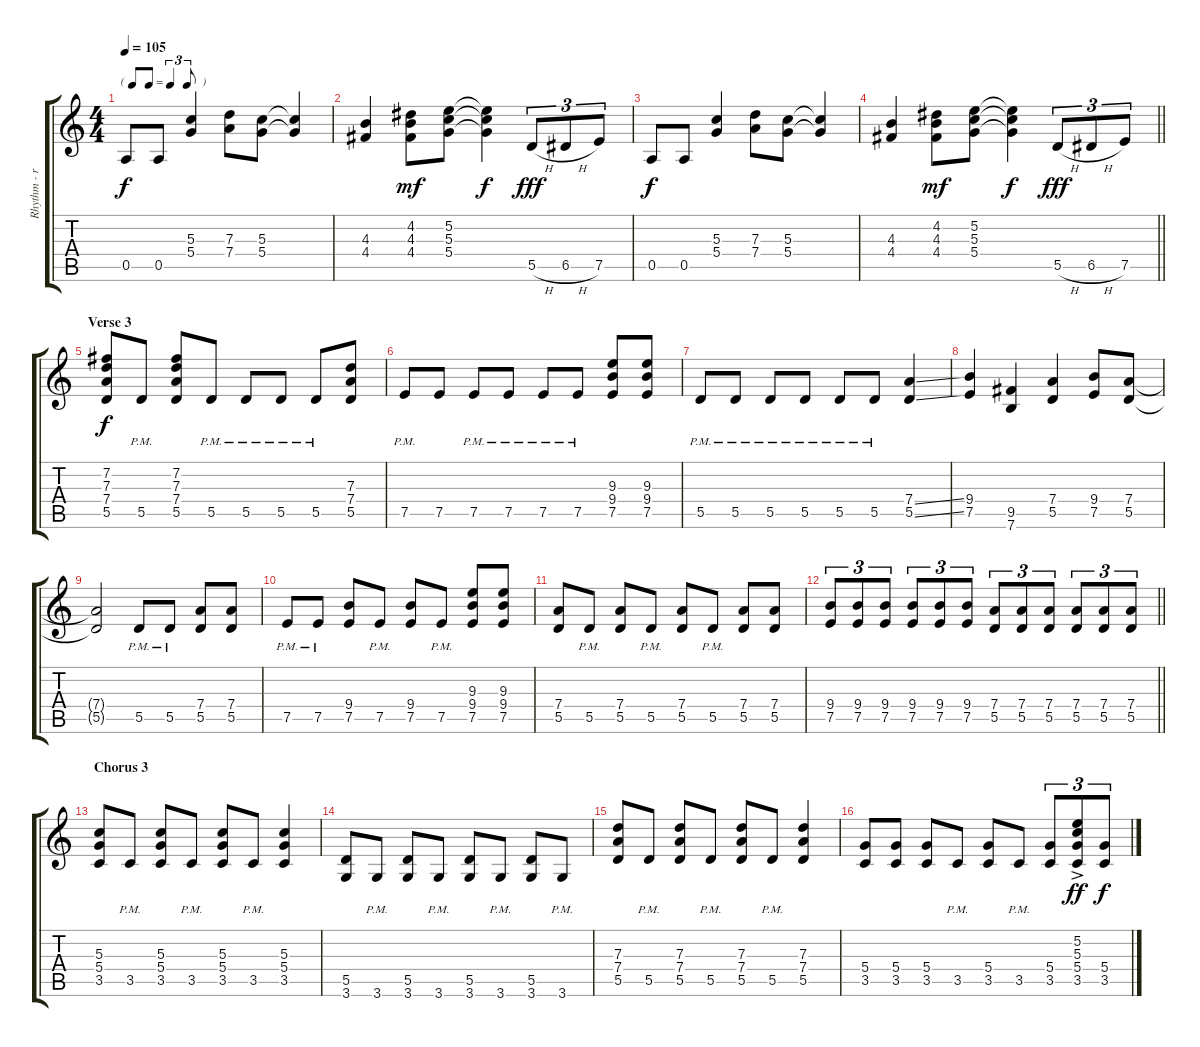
\track ("Rhythm - right" "Rhythm - r") {instrument electricguitarclean}
\staff {score tabs}
\tuning (E4 B3 G3 D3 A2 E2) {hide}
\ts (4 4)
\tf triplet8th
\tempo 105
\clef g2
\ks c
0.5.8{dy f} 0.5.8 (5.3 5.4).4 (7.3 7.4).8 (5.3 5.4).8 (5.3{t} 5.4{t}).4 |
(4.3 4.4).4 (4.2 4.3 4.4).8{dy mf} (5.2 5.3 5.4).8 (5.2{t} 5.3{t} 5.4{t}).4{dy f} 5.5{h}.8{tu (3 2) dy fff} 6.5{h}.8{tu (3 2)} 7.5.8{tu (3 2)} |
0.5.8{dy f} 0.5.8 (5.3 5.4).4 (7.3 7.4).8 (5.3 5.4).8 (5.3{t} 5.4{t}).4 |
\barLineRight lightlight
(4.3 4.4).4 (4.2 4.3 4.4).8{dy mf} (5.2 5.3 5.4).8 (5.2{t} 5.3{t} 5.4{t}).4{dy f} 5.5{h}.8{tu (3 2) dy fff} 6.5{h}.8{tu (3 2)} 7.5.8{tu (3 2)} |
\section ("" "Verse 3")
(7.2 7.3 7.4 5.5).8{dy f} 5.5{pm}.8 (7.2 7.3 7.4 5.5).8 5.5{pm}.8 5.5{pm}.8 5.5{pm}.8 5.5{pm}.8 (7.3 7.4 5.5).8 |
7.5{pm}.8 7.5.8 7.5{pm}.8 7.5{pm}.8 7.5{pm}.8 7.5{pm}.8 (9.3 9.4 7.5).8 (9.3 9.4 7.5).8 |
5.5{pm}.8 5.5{pm}.8 5.5{pm}.8 5.5{pm}.8 5.5{pm}.8 5.5{pm}.8 (7.4{ss} 5.5{ss}).4 |
(9.4 7.5).4 (9.5 7.6).4 (7.4 5.5).4 (9.4 7.5).8 (7.4 5.5).8 |
(7.4{t} 5.5{t}).2 5.5{pm}.8 5.5{pm}.8 (7.4 5.5).8 (7.4 5.5).8 |
7.5{pm}.8 7.5{pm}.8 (9.4 7.5).8 7.5{pm}.8 (9.4 7.5).8 7.5{pm}.8 (9.3 9.4 7.5).8 (9.3 9.4 7.5).8 |
(7.4 5.5).8 5.5{pm}.8 (7.4 5.5).8 5.5{pm}.8 (7.4 5.5).8 5.5{pm}.8 (7.4 5.5).8 (7.4 5.5).8 |
\barLineRight lightlight
(9.4 7.5).8{tu (3 2)} (9.4 7.5).8{tu (3 2)} (9.4 7.5).8{tu (3 2)} (9.4 7.5).8{tu (3 2)} (9.4 7.5).8{tu (3 2)} (9.4 7.5).8{tu (3 2)} (7.4 5.5).8{tu (3 2)} (7.4 5.5).8{tu (3 2)} (7.4 5.5).8{tu (3 2)} (7.4 5.5).8{tu (3 2)} (7.4 5.5).8{tu (3 2)} (7.4 5.5).8{tu (3 2)} |
\section ("" "Chorus 3")
(5.3 5.4 3.5).8{volume 8} 3.5{pm}.8 (5.3 5.4 3.5).8 3.5{pm}.8 (5.3 5.4 3.5).8 3.5{pm}.8 (5.3 5.4 3.5).4 |
(5.5 3.6).8 3.6{pm}.8 (5.5 3.6).8 3.6{pm}.8 (5.5 3.6).8 3.6{pm}.8 (5.5 3.6).8 3.6{pm}.8 |
(7.3 7.4 5.5).8 5.5{pm}.8 (7.3 7.4 5.5).8 5.5{pm}.8 (7.3 7.4 5.5).8 5.5{pm}.8 (7.3 7.4 5.5).4 |
(5.4 3.5).8 (5.4 3.5).8 (5.4 3.5).8 3.5{pm}.8 (5.4 3.5).8 3.5{pm}.8 (5.4 3.5).8{tu (3 2)} (5.2{ac} 5.3{ac} 5.4{ac} 3.5{ac}).8{tu (3 2) dy ff} (5.4 3.5).8{tu (3 2) dy f}
